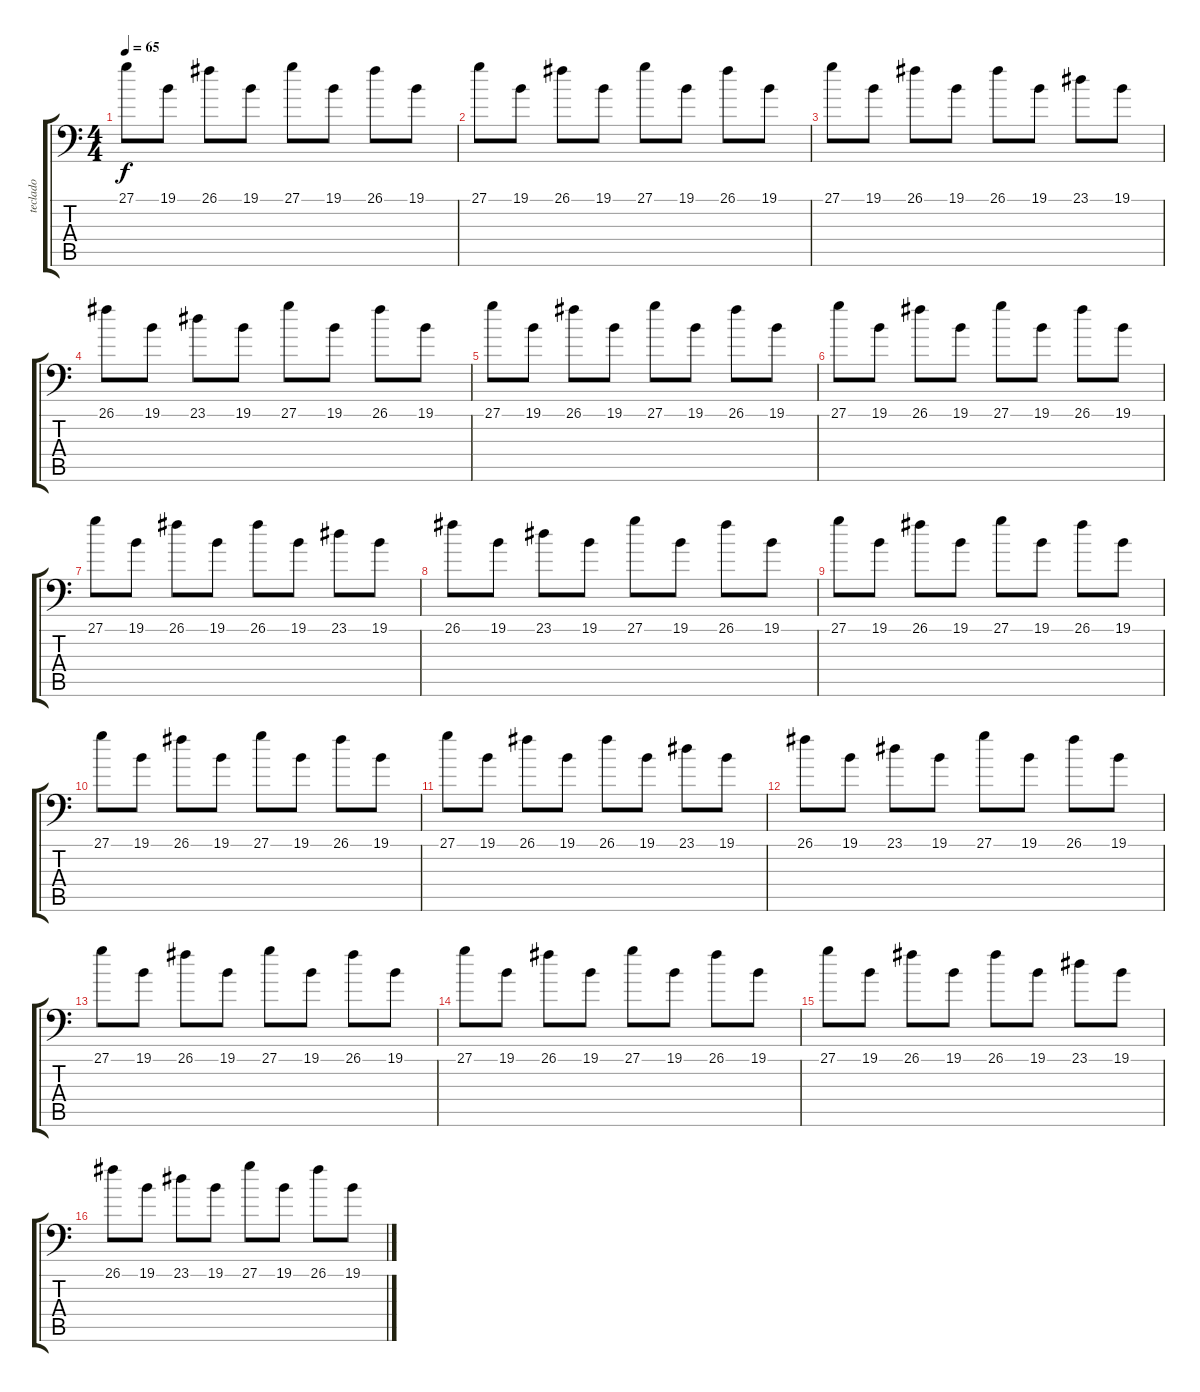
\track ("teclado" "teclado") {instrument acousticgrandpiano}
\staff {score tabs}
\tuning (E3 G2 D2 A1 E1 A0) {hide}
\ts (4 4)
\tempo 65
\clef f4
\ks c
27.1.8{dy f} 19.1.8 26.1.8 19.1.8 27.1.8 19.1.8 26.1.8 19.1.8 |
27.1.8 19.1.8 26.1.8 19.1.8 27.1.8 19.1.8 26.1.8 19.1.8 |
27.1.8 19.1.8 26.1.8 19.1.8 26.1.8 19.1.8 23.1.8 19.1.8 |
26.1.8 19.1.8 23.1.8 19.1.8 27.1.8 19.1.8 26.1.8 19.1.8 |
27.1.8 19.1.8 26.1.8 19.1.8 27.1.8 19.1.8 26.1.8 19.1.8 |
27.1.8 19.1.8 26.1.8 19.1.8 27.1.8 19.1.8 26.1.8 19.1.8 |
27.1.8 19.1.8 26.1.8 19.1.8 26.1.8 19.1.8 23.1.8 19.1.8 |
26.1.8 19.1.8 23.1.8 19.1.8 27.1.8 19.1.8 26.1.8 19.1.8 |
27.1.8 19.1.8 26.1.8 19.1.8 27.1.8 19.1.8 26.1.8 19.1.8 |
27.1.8 19.1.8 26.1.8 19.1.8 27.1.8 19.1.8 26.1.8 19.1.8 |
27.1.8 19.1.8 26.1.8 19.1.8 26.1.8 19.1.8 23.1.8 19.1.8 |
26.1.8 19.1.8 23.1.8 19.1.8 27.1.8 19.1.8 26.1.8 19.1.8 |
27.1.8 19.1.8 26.1.8 19.1.8 27.1.8 19.1.8 26.1.8 19.1.8 |
27.1.8 19.1.8 26.1.8 19.1.8 27.1.8 19.1.8 26.1.8 19.1.8 |
27.1.8 19.1.8 26.1.8 19.1.8 26.1.8 19.1.8 23.1.8 19.1.8 |
26.1.8 19.1.8 23.1.8 19.1.8 27.1.8 19.1.8 26.1.8 19.1.8
